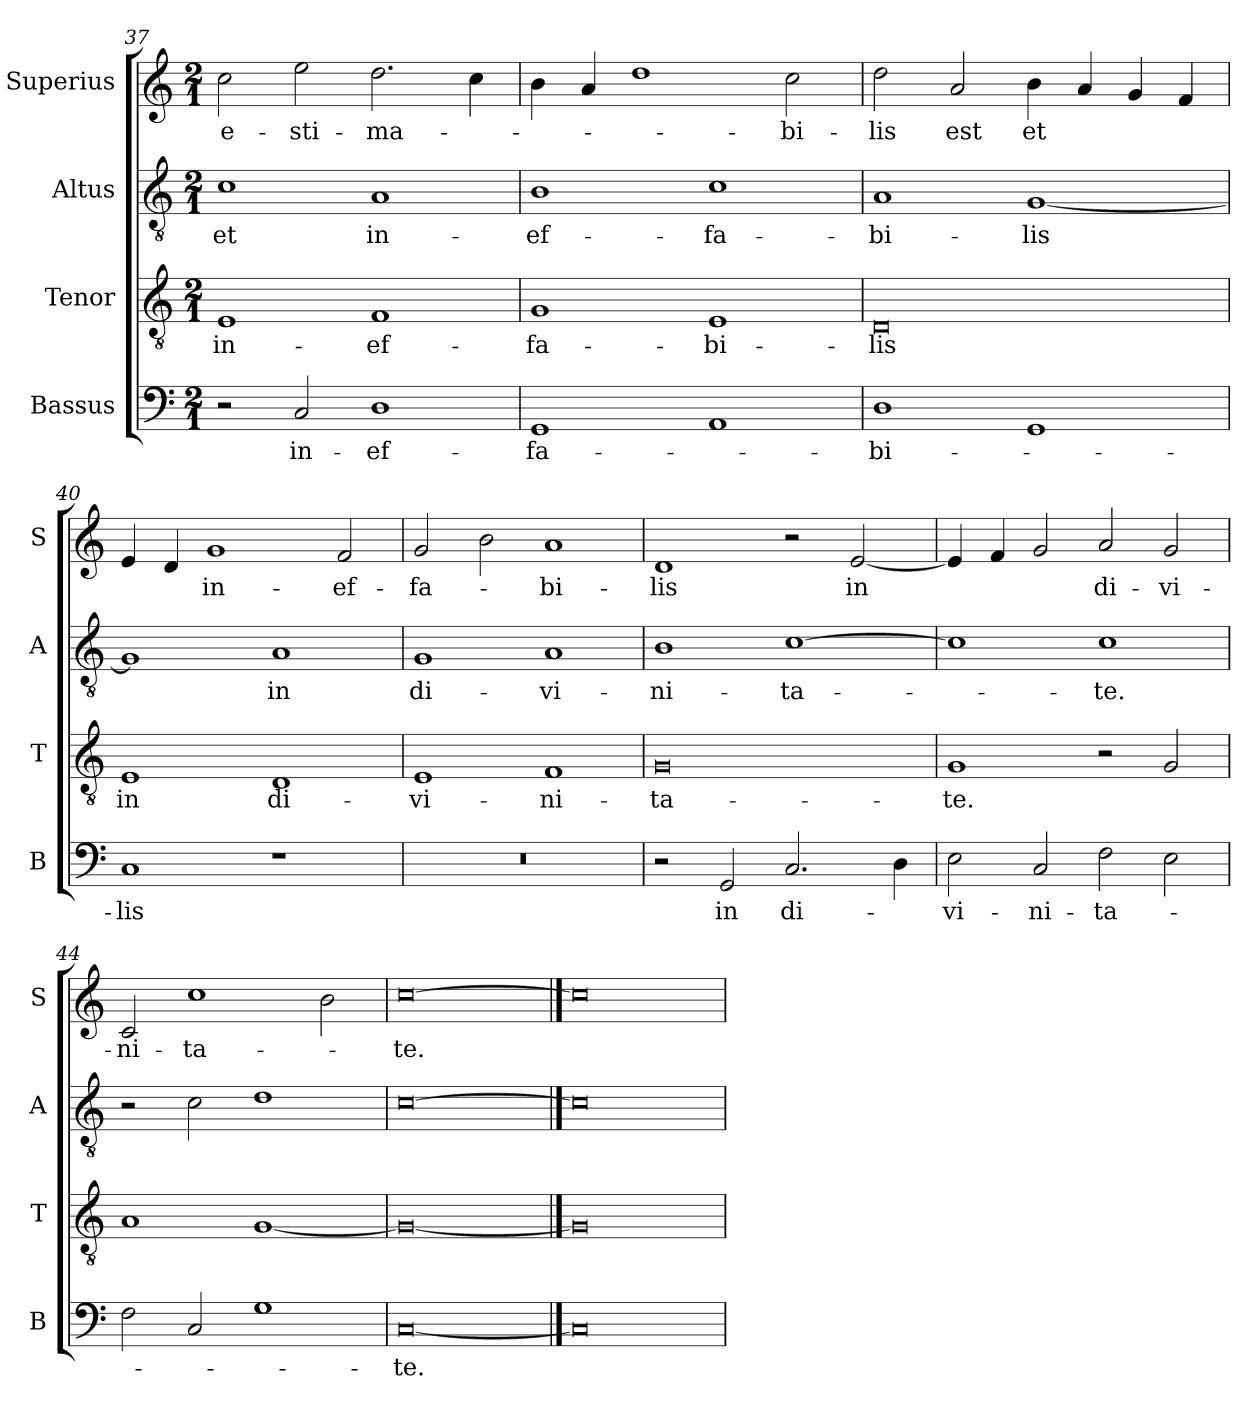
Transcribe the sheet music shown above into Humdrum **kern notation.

**kern	**text	**kern	**text	**kern	**text	**kern	**text
*part4	*part4	*part3	*part3	*part2	*part2	*part1	*part1
*staff4	*staff4	*staff3	*staff3	*staff2	*staff2	*staff1	*staff1
*I"Bassus	*	*I"Tenor	*	*I"Altus	*	*I"Superius	*
*I'B	*	*I'T	*	*I'A	*	*I'S	*
*clefF4	*	*clefGv2	*	*clefGv2	*	*clefG2	*
*k[]	*	*k[]	*	*k[]	*	*k[]	*
*M2/1	*	*M2/1	*	*M2/1	*	*M2/1	*
=37	=37	=37	=37	=37	=37	=37	=37
2r	.	1E	in-	1c	et	2cc	-e-
2C	in-	.	.	.	.	2ee	-sti-
1D	-ef-	1F	-ef-	1A	in-	2.dd	-ma-
.	.	.	.	.	.	4cc	.
=38	=38	=38	=38	=38	=38	=38	=38
1GG	-fa-	1G	-fa-	1B	-ef-	4b	.
.	.	.	.	.	.	4a	.
.	.	.	.	.	.	1dd	.
1AA	.	1E	-bi-	1c	-fa-	.	.
.	.	.	.	.	.	2cc	-bi-
=39	=39	=39	=39	=39	=39	=39	=39
1D	-bi-	0D	-lis	1A	-bi-	2dd	-lis
.	.	.	.	.	.	2a	est
1GG	.	.	.	[1G	-lis	4b	et
.	.	.	.	.	.	4a	.
.	.	.	.	.	.	4g	.
.	.	.	.	.	.	4f	.
=40	=40	=40	=40	=40	=40	=40	=40
1C	-lis	1E	in	1G]	.	4e	.
.	.	.	.	.	.	4d	.
.	.	.	.	.	.	1g	in-
1r	.	1D	di-	1A	in	.	.
.	.	.	.	.	.	2f	-ef-
=41	=41	=41	=41	=41	=41	=41	=41
0r	.	1E	-vi-	1G	di-	2g	-fa-
.	.	.	.	.	.	2b	.
.	.	1F	-ni-	1A	-vi-	1a	-bi-
=42	=42	=42	=42	=42	=42	=42	=42
2r	.	0G	-ta-	1B	-ni-	1d	-lis
2GG	in	.	.	.	.	.	.
2.C	di-	.	.	[1c	-ta-	2r	.
.	.	.	.	.	.	[2e	in
4D	.	.	.	.	.	.	.
=43	=43	=43	=43	=43	=43	=43	=43
2E	-vi-	1G	-te.	1c]	.	4e]	.
.	.	.	.	.	.	4f	.
2C	-ni-	.	.	.	.	2g	.
2F	-ta-	2r	.	1c	-te.	2a	di-
2E	.	2G	.	.	.	2g	-vi-
=44	=44	=44	=44	=44	=44	=44	=44
2F	.	1A	.	2r	.	2c	-ni-
2C	.	.	.	2c	.	1cc	-ta-
1G	.	[1G	.	1d	.	.	.
.	.	.	.	.	.	2b	.
=45	=45	=45	=45	=45	=45	=45	=45
[0C	-te.	0G_	.	[0c	.	[0cc	-te.
==46	==46	==46	==46	==46	==46	==46	==46
0C]	.	0G]	.	0c]	.	0cc]	.
=	=	=	=	=	=	=	=
*-	*-	*-	*-	*-	*-	*-	*-
